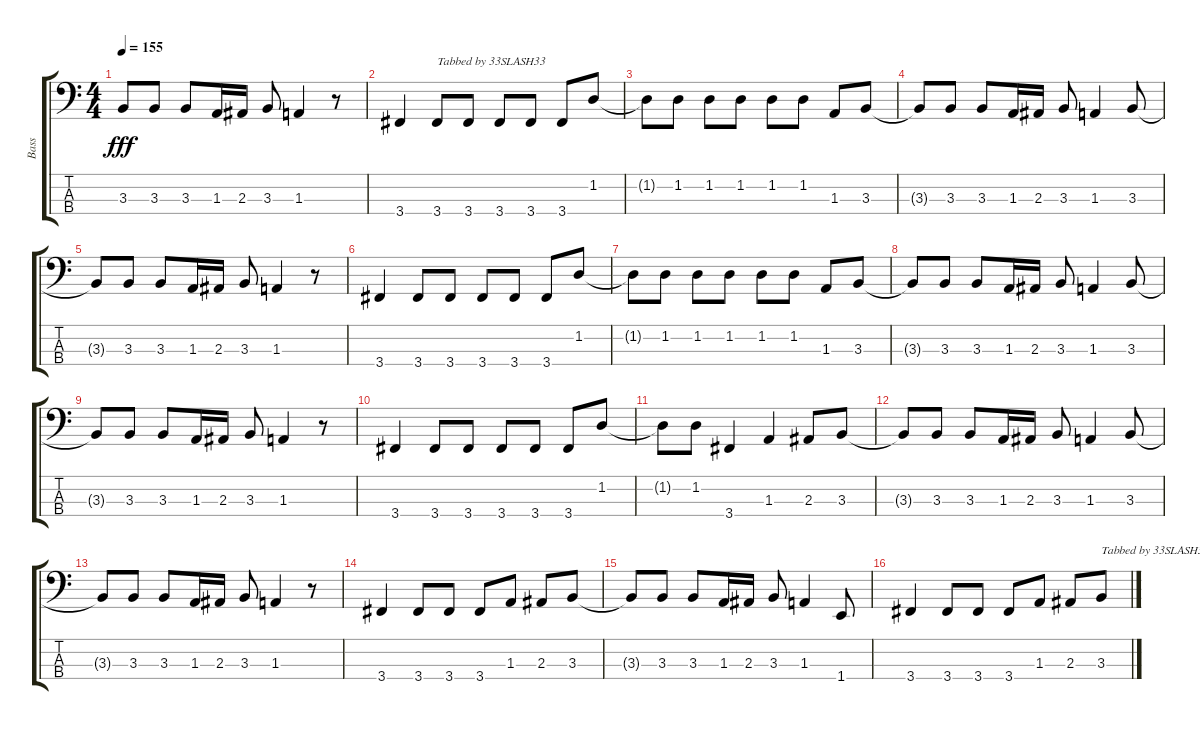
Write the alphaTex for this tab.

\track ("Bass" "Bass") {instrument electricbassfinger}
\staff {score tabs}
\tuning (Gb2 Db2 Ab1 Eb1) {hide}
\ts (4 4)
\tempo 155
\clef f4
\ks c
3.3{t}.8{dy fff} 3.3.8 3.3.8 1.3.16 2.3.16 3.3.8 1.3.4 r.8 |
3.4.4 3.4.8{txt "Tabbed by 33SLASH33"} 3.4.8 3.4.8 3.4.8 3.4.8 1.2.8 |
1.2{t}.8 1.2.8 1.2.8 1.2.8 1.2.8 1.2.8 1.3.8 3.3.8 |
3.3{t}.8 3.3.8 3.3.8 1.3.16 2.3.16 3.3.8 1.3.4 3.3.8 |
3.3{t}.8 3.3.8 3.3.8 1.3.16 2.3.16 3.3.8 1.3.4 r.8 |
3.4.4 3.4.8 3.4.8 3.4.8 3.4.8 3.4.8 1.2.8 |
1.2{t}.8 1.2.8 1.2.8 1.2.8 1.2.8 1.2.8 1.3.8 3.3.8 |
3.3{t}.8 3.3.8 3.3.8 1.3.16 2.3.16 3.3.8 1.3.4 3.3.8 |
3.3{t}.8 3.3.8 3.3.8 1.3.16 2.3.16 3.3.8 1.3.4 r.8 |
3.4.4 3.4.8 3.4.8 3.4.8 3.4.8 3.4.8 1.2.8 |
1.2{t}.8 1.2.8 3.4.4 1.3.4 2.3.8 3.3.8 |
3.3{t}.8 3.3.8 3.3.8 1.3.16 2.3.16 3.3.8 1.3.4 3.3.8 |
3.3{t}.8 3.3.8 3.3.8 1.3.16 2.3.16 3.3.8 1.3.4 r.8 |
3.4.4 3.4.8 3.4.8 3.4.8 1.3.8 2.3.8 3.3.8 |
3.3{t}.8 3.3.8 3.3.8 1.3.16 2.3.16 3.3.8 1.3.4 1.4.8 |
3.4.4 3.4.8 3.4.8 3.4.8 1.3.8 2.3.8 3.3.8{txt "Tabbed by 33SLASH33"}
